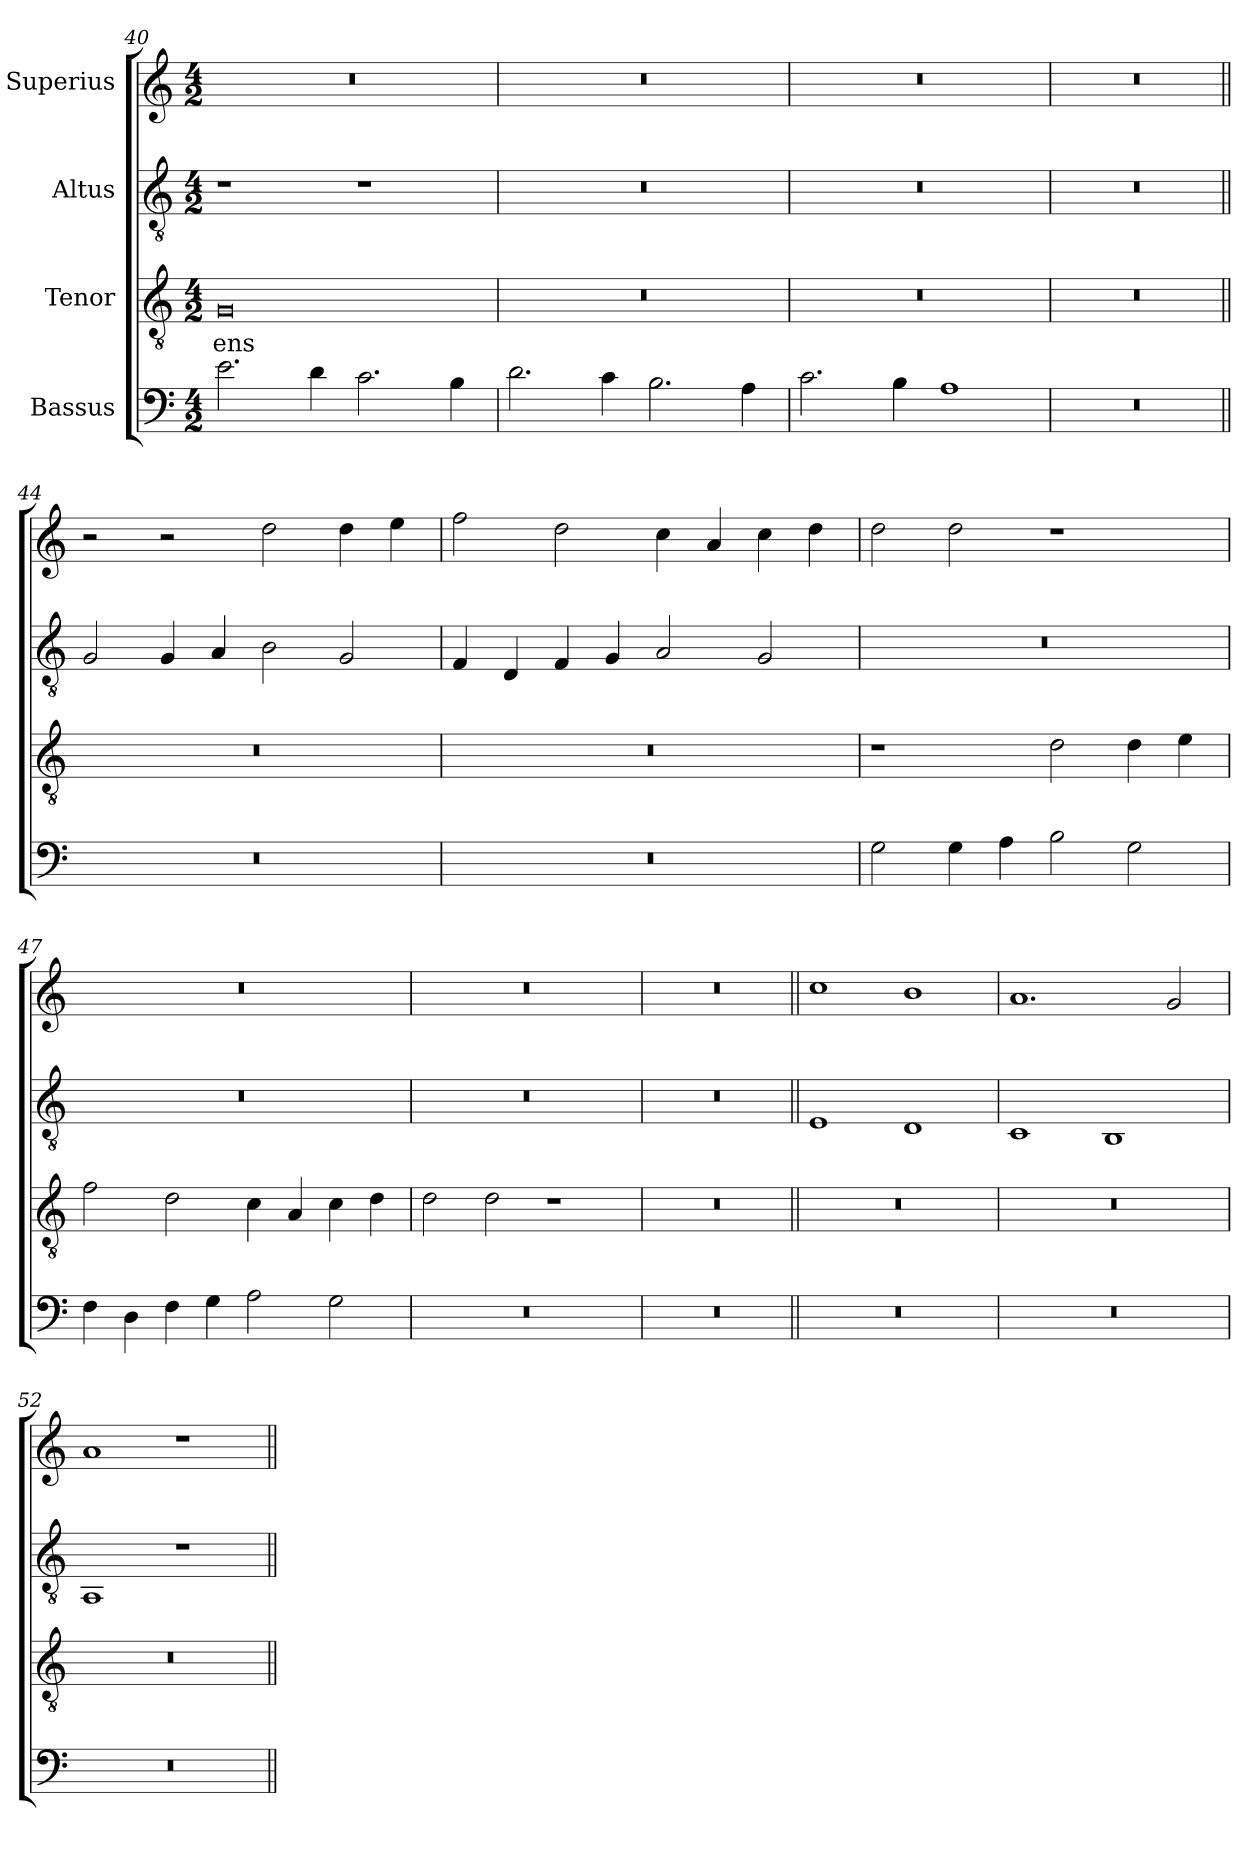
**kern	**kern	**text	**kern	**kern
*part4	*part3	*part3	*part2	*part1
*staff4	*staff3	*staff3	*staff2	*staff1
*I"Bassus	*I"Tenor	*	*I"Altus	*I"Superius
*clefF4	*clefGv2	*	*clefGv2	*clefG2
*k[]	*k[]	*	*k[]	*k[]
*C:	*C:	*	*C:	*C:
*M4/2	*M4/2	*	*M4/2	*M4/2
=40	=40	=40	=40	=40
2.ei\	0G/	-ens	1r	0r
4di\	.	.	.	.
2.ci\	.	.	1r	.
4Bi\	.	.	.	.
=41	=41	=41	=41	=41
2.di\	0r	.	0r	0r
4ci\	.	.	.	.
2.Bi\	.	.	.	.
4Ai\	.	.	.	.
=42	=42	=42	=42	=42
2.c\	0r	.	0r	0r
4B\	.	.	.	.
1A\	.	.	.	.
=43	=43	=43	=43	=43
0r	0r	.	0r	0r
!!LO:LB:g=z
=44||	=44||	=44||	=44||	=44||
0r	0r	.	2G/	2r
.	.	.	4G/	2r
.	.	.	4A/	.
.	.	.	2Bj\	2ddj\
.	.	.	2Gj/	4ddj\
.	.	.	.	4eej\
=45	=45	=45	=45	=45
0r	0r	.	4Fj/	2ffj\
.	.	.	4Dj/	.
.	.	.	4Fj/	2ddj\
.	.	.	4Gj/	.
.	.	.	2Aj/	4ccj\
.	.	.	.	4aj/
.	.	.	2Gj/	4ccj\
.	.	.	.	4ddj\
=46	=46	=46	=46	=46
2G\	1r	.	0r	2dd\
4G\	.	.	.	2dd\
4A\	.	.	.	.
2Bj\	2dj\	.	.	1r
2Gj\	4dj\	.	.	.
.	4ej\	.	.	.
=47	=47	=47	=47	=47
4Fj\	2fj\	.	0r	0r
4Dj\	.	.	.	.
4Fj\	2dj\	.	.	.
4Gj\	.	.	.	.
2Aj\	4cj\	.	.	.
.	4Aj/	.	.	.
2Gj\	4cj\	.	.	.
.	4dj\	.	.	.
=48	=48	=48	=48	=48
0r	2d\	.	0r	0r
.	2d\	.	.	.
.	1r	.	.	.
=49	=49	=49	=49	=49
0r	0r	.	0r	0r
!!LO:PB:g=z
=50||	=50||	=50||	=50||	=50||
0r	0r	.	1E/	1cc\
.	.	.	1D/	1b\
=51	=51	=51	=51	=51
0r	0r	.	1Cj/	1.aj/
.	.	.	1BBj/	.
.	.	.	.	2gj/
=52	=52	=52	=52	=52
0r	0r	.	1AAj/	1aj/
.	.	.	1r	1r
=||	=||	=||	=||	=||
*-	*-	*-	*-	*-
